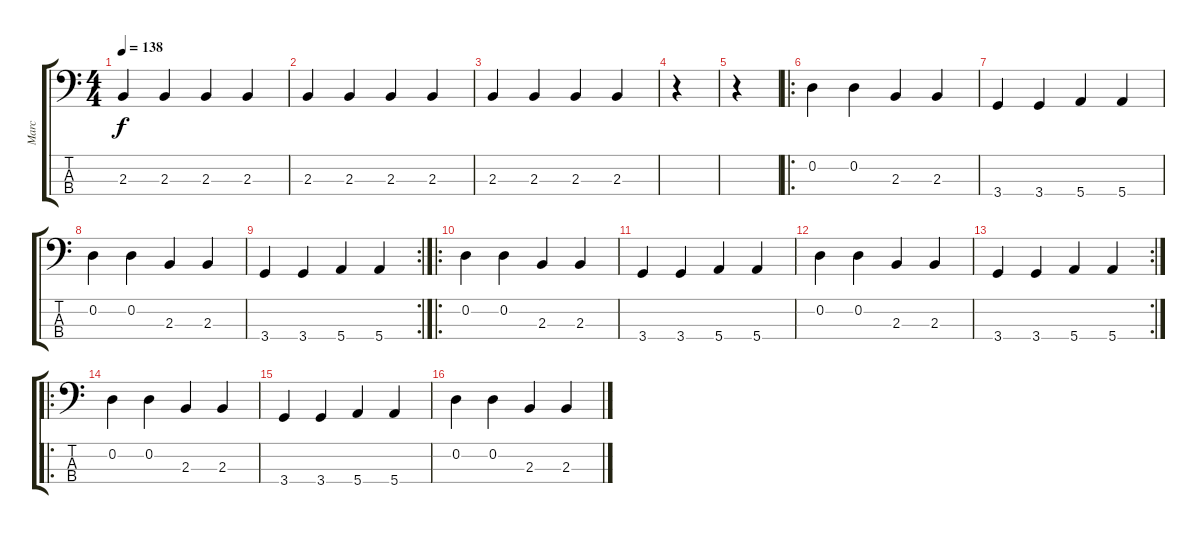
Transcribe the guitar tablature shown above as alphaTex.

\track ("Marc" "Marc") {instrument electricbasspick}
\staff {score tabs}
\tuning (G2 D2 A1 E1) {hide}
\ts (4 4)
\tempo 138
\clef f4
\ks c
2.3.4{dy f} 2.3.4 2.3.4 2.3.4 |
2.3.4 2.3.4 2.3.4 2.3.4 |
2.3.4 2.3.4 2.3.4 2.3.4 |
r.4 |
r.4 |
\ro
0.2.4 0.2.4 2.3.4 2.3.4 |
3.4.4 3.4.4 5.4.4 5.4.4 |
0.2.4 0.2.4 2.3.4 2.3.4 |
\rc 2
3.4.4 3.4.4 5.4.4 5.4.4 |
\ro
0.2.4 0.2.4 2.3.4 2.3.4 |
3.4.4 3.4.4 5.4.4 5.4.4 |
0.2.4 0.2.4 2.3.4 2.3.4 |
\rc 2
3.4.4 3.4.4 5.4.4 5.4.4 |
\ro
0.2.4 0.2.4 2.3.4 2.3.4 |
3.4.4 3.4.4 5.4.4 5.4.4 |
0.2.4 0.2.4 2.3.4 2.3.4
